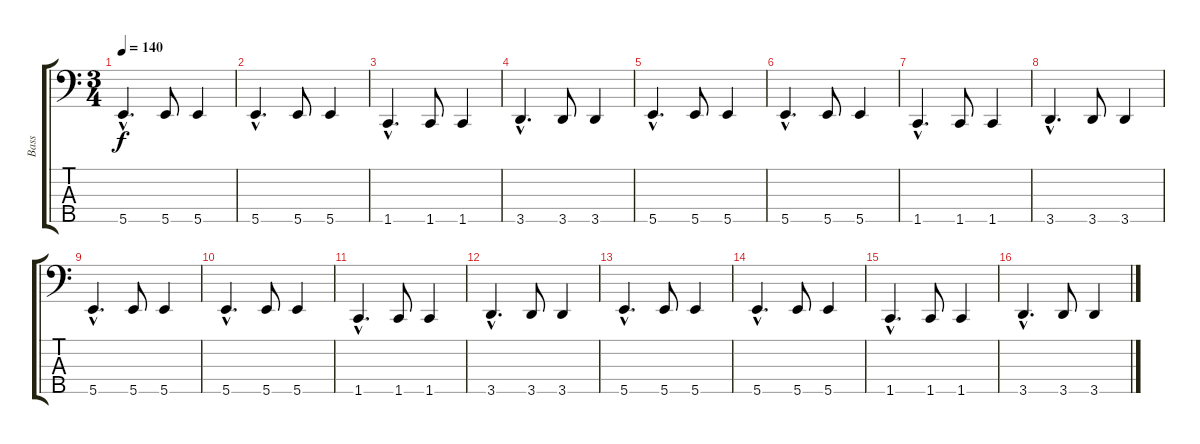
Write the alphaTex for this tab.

\track ("Bass" "Bass") {instrument electricbassfinger}
\staff {score tabs}
\tuning (G2 D2 A1 E1 B0) {hide}
\ts (3 4)
\tempo 140
\clef f4
\ks c
5.5{hac}.4{d dy f} 5.5.8 5.5.4 |
5.5{hac}.4{d} 5.5.8 5.5.4 |
1.5{hac}.4{d} 1.5.8 1.5.4 |
3.5{hac}.4{d} 3.5.8 3.5.4 |
5.5{hac}.4{d} 5.5.8 5.5.4 |
5.5{hac}.4{d} 5.5.8 5.5.4 |
1.5{hac}.4{d} 1.5.8 1.5.4 |
3.5{hac}.4{d} 3.5.8 3.5.4 |
5.5{hac}.4{d} 5.5.8 5.5.4 |
5.5{hac}.4{d} 5.5.8 5.5.4 |
1.5{hac}.4{d} 1.5.8 1.5.4 |
3.5{hac}.4{d} 3.5.8 3.5.4 |
5.5{hac}.4{d} 5.5.8 5.5.4 |
5.5{hac}.4{d} 5.5.8 5.5.4 |
1.5{hac}.4{d} 1.5.8 1.5.4 |
3.5{hac}.4{d} 3.5.8 3.5.4
